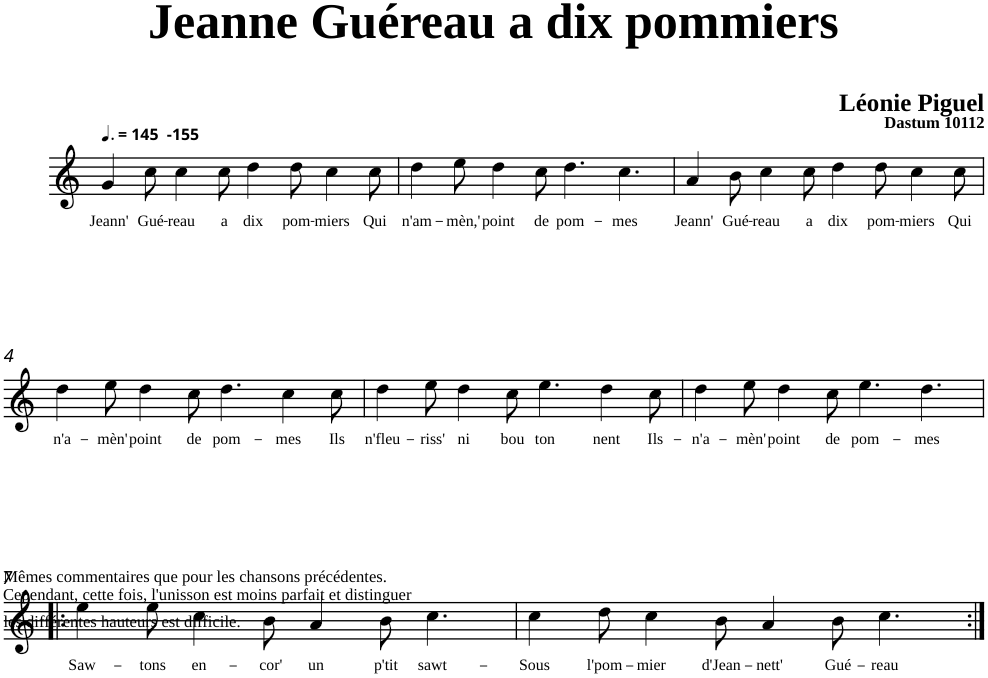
**kern	**text
*part1	*part1
*staff1	*staff1
*clefG2	*
*k[]	*
=1	=1
!LO:TX:a:B:t=-155	!
!	!LO:LY:b
4g/	Jeann'
!	!LO:LY:b
8cc\	Gué-
!	!LO:LY:b
4cc\	-reau
!	!LO:LY:b
8cc\	a
!	!LO:LY:b
4dd\	dix
!	!LO:LY:b
8dd\	pom-
!	!LO:LY:b
4cc\	-miers
!	!LO:LY:b
8cc\	Qui
=2	=2
!	!LO:LY:b
4dd\	n'am-
!	!LO:LY:b
8ee\	-mèn,'
!	!LO:LY:b
4dd\	point
!	!LO:LY:b
8cc\	de
!	!LO:LY:b
[4dd\	pom-
8ryy	.
!	!LO:LY:b
4.cc\	-mes
=3	=3
!	!LO:LY:b
4a/	Jeann'
8dd\]	.
!	!LO:LY:b
8b\	Gué-
!	!LO:LY:b
4cc\	-reau
!	!LO:LY:b
8cc\	a
!	!LO:LY:b
4dd\	dix
!	!LO:LY:b
8dd\	pom-
!	!LO:LY:b
4cc\	-miers
!	!LO:LY:b
8cc\	Qui
!!LO:LB:g=z
=4	=4
!	!LO:LY:b
4dd\	n'a-
!	!LO:LY:b
8ee\	-mèn'
!	!LO:LY:b
4dd\	point
!	!LO:LY:b
8cc\	de
!	!LO:LY:b
[4dd\	pom-
8ryy	.
!	!LO:LY:b
4cc\	-mes
!	!LO:LY:b
8cc\	Ils
=5	=5
!	!LO:LY:b
4dd\	n'fleu-
8dd\]	.
!	!LO:LY:b
8ee\	-riss'
!	!LO:LY:b
4dd\	ni
!	!LO:LY:b
8cc\	bou
!	!LO:LY:b
[4ee\	ton
!	!LO:LY:b
4dd\	nent
!	!LO:LY:b
8cc\	Ils-
=6	=6
!	!LO:LY:b
4dd\	-n'a-
8ee\]	.
!	!LO:LY:b
8ee\	-mèn'
!	!LO:LY:b
4dd\	point
!	!LO:LY:b
8cc\	de
!	!LO:LY:b
[4ee\	pom-
!	!LO:LY:b
4.dd\	-mes
!!LO:LB:g=z
=7!|:	=7!|:
!	!LO:LY:b
4ee\	Saw-
8ee\]	.
!	!LO:LY:b
8ee\	-tons
!	!LO:LY:b
4cc\	en-
!	!LO:LY:b
8b\	-cor'
!	!LO:LY:b
4a/	un
!	!LO:LY:b
8b\	p'tit
!	!LO:LY:b
4.cc\	sawt-
=8	=8
!	!LO:LY:b
4cc\	-Sous
!	!LO:LY:b
8dd\	l'pom-
!	!LO:LY:b
4cc\	-mier
!	!LO:LY:b
8b\	d'Jean-
!	!LO:LY:b
4a/	-nett'
!	!LO:LY:b
8b\	Gué-
!	!LO:LY:b
4.cc\	-reau
=:|!	=:|!
*-	*-
